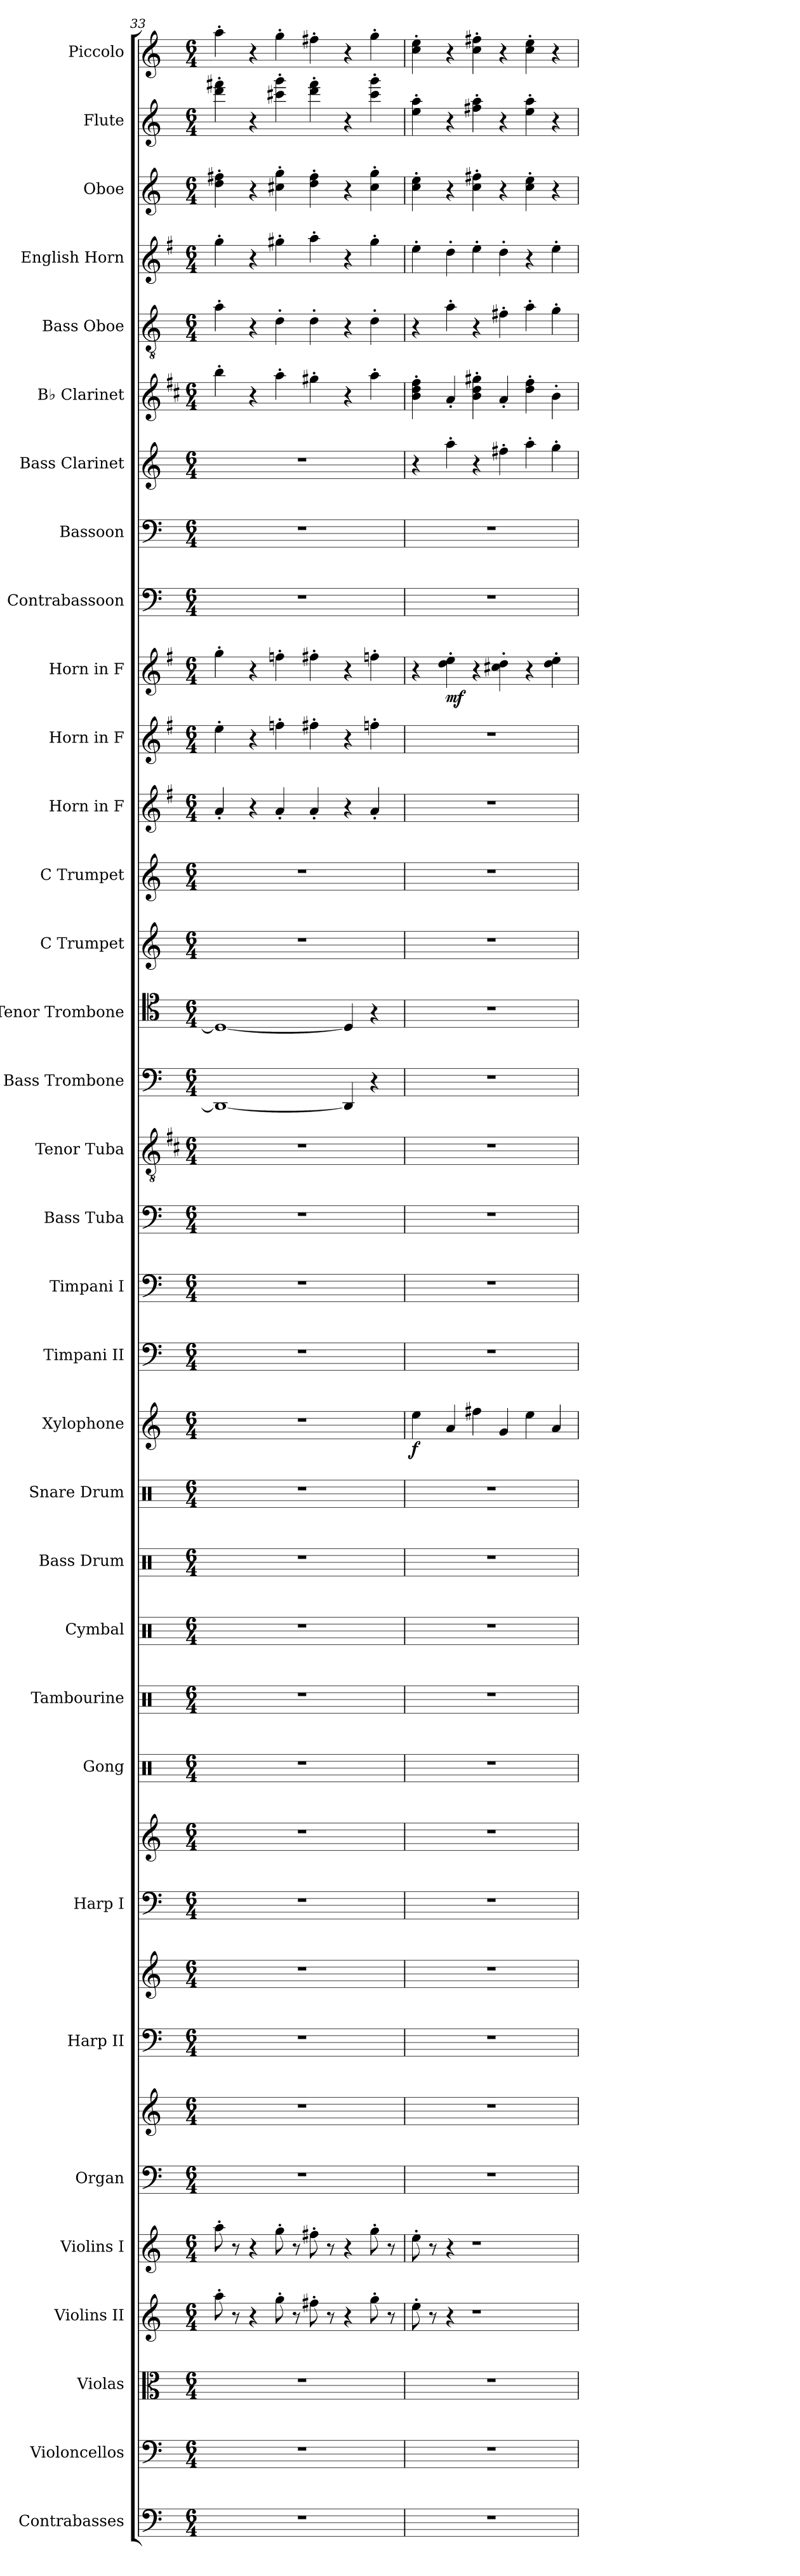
**kern	**kern	**kern	**kern	**kern	**kern	**kern	**kern	**kern	**kern	**kern	**kern	**kern	**kern	**kern	**kern	**kern	**dynam	**kern	**kern	**kern	**kern	**kern	**kern	**kern	**kern	**kern	**kern	**kern	**dynam	**kern	**kern	**kern	**kern	**kern	**kern	**kern	**kern	**kern
*part34	*part33	*part32	*part31	*part30	*part29	*part29	*part28	*part28	*part27	*part27	*part26	*part25	*part24	*part23	*part22	*part21	*part21	*part20	*part19	*part18	*part17	*part16	*part15	*part14	*part13	*part12	*part11	*part10	*part10	*part9	*part8	*part7	*part6	*part5	*part4	*part3	*part2	*part1
*staff37	*staff36	*staff35	*staff34	*staff33	*staff32	*staff31	*staff30	*staff29	*staff28	*staff27	*staff26	*staff25	*staff24	*staff23	*staff22	*staff21	*staff21	*staff20	*staff19	*staff18	*staff17	*staff16	*staff15	*staff14	*staff13	*staff12	*staff11	*staff10	*staff10	*staff9	*staff8	*staff7	*staff6	*staff5	*staff4	*staff3	*staff2	*staff1
*I"Contrabasses	*I"Violoncellos	*I"Violas	*I"Violins II	*I"Violins I	*I"Organ	*	*I"Harp II	*	*I"Harp I	*	*I"Gong	*I"Tambourine	*I"Cymbal	*I"Bass Drum	*I"Snare Drum	*I"Xylophone	*	*I"Timpani II	*I"Timpani I	*I"Bass Tuba	*I"Tenor Tuba	*I"Bass Trombone	*I"Tenor Trombone	*I"C Trumpet	*I"C Trumpet	*I"Horn in F	*I"Horn in F	*I"Horn in F	*	*I"Contrabassoon	*I"Bassoon	*I"Bass Clarinet	*I"B♭ Clarinet	*I"Bass Oboe	*I"English Horn	*I"Oboe	*I"Flute	*I"Piccolo
*I'Cbs.	*I'Vcs.	*I'Vlas.	*I'Vlns.	*I'Vlns.	*I'Org.	*	*I'Hrp.	*	*I'Hrp.	*	*	*I'Tamb.	*I'Cym.	*I'B. Dr.	*I'Sn. Dr.	*I'Xyl.	*	*I'Timp.	*I'Timp.	*I'Tba.	*	*I'B. Tbn.	*I'T. Tbn.	*I'C Tpt.	*I'C Tpt.	*	*	*	*	*I'Cbsn.	*I'Bsn.	*I'B. Cl.	*I'B♭ Cl.	*	*I'E. Hn.	*I'Ob.	*I'Fl.	*I'Picc.
*clefF4	*clefF4	*clefC3	*clefG2	*clefG2	*clefF4	*clefG2	*clefF4	*clefG2	*clefF4	*clefG2	*clefX	*clefX	*clefX	*clefX	*clefX	*clefG2	*	*clefF4	*clefF4	*clefF4	*clefGv2	*clefF4	*clefC4	*clefG2	*clefG2	*clefG2	*clefG2	*clefG2	*	*clefF4	*clefF4	*clefG2	*clefG2	*clefGv2	*clefG2	*clefG2	*clefG2	*clefG2
*ITrd7c12	*	*	*	*	*	*	*	*	*	*	*	*	*	*	*	*ITrd-7c-12	*	*	*	*	*ITrd1c2	*	*	*	*	*ITrd4c7	*ITrd4c7	*ITrd4c7	*	*ITrd7c12	*	*ITrd8c14	*ITrd1c2	*	*ITrd4c7	*	*	*ITrd-7c-12
*k[]	*k[]	*k[]	*k[]	*k[]	*k[]	*k[]	*k[]	*k[]	*k[]	*k[]	*k[]	*k[]	*k[]	*k[]	*k[]	*k[]	*	*k[]	*k[]	*k[]	*k[]	*k[]	*k[]	*k[]	*k[]	*k[]	*k[]	*k[]	*	*k[]	*k[]	*k[]	*k[]	*k[]	*k[]	*k[]	*k[]	*k[]
*M6/4	*M6/4	*M6/4	*M6/4	*M6/4	*M6/4	*M6/4	*M6/4	*M6/4	*M6/4	*M6/4	*M6/4	*M6/4	*M6/4	*M6/4	*M6/4	*M6/4	*	*M6/4	*M6/4	*M6/4	*M6/4	*M6/4	*M6/4	*M6/4	*M6/4	*M6/4	*M6/4	*M6/4	*	*M6/4	*M6/4	*M6/4	*M6/4	*M6/4	*M6/4	*M6/4	*M6/4	*M6/4
=33	=33	=33	=33	=33	=33	=33	=33	=33	=33	=33	=33	=33	=33	=33	=33	=33	=33	=33	=33	=33	=33	=33	=33	=33	=33	=33	=33	=33	=33	=33	=33	=33	=33	=33	=33	=33	=33	=33
1.r	1.r	1.r	8aa'\	8aa'\	1.r	1.r	1.r	1.r	1.r	1.r	1.r	1.r	1.r	1.r	1.r	1.r	.	1.r	1.r	1.r	1.r	1DD_	1D_	1.r	1.r	4d'/	4a'\	4cc'\	.	1.r	1.r	1.r	4aa'\	4a'\	4cc'\	4dd\' 4ff#X\'	4ddd\' 4fff#X\'	4aaa'\
.	.	.	8r	8r	.	.	.	.	.	.	.	.	.	.	.	.	.	.	.	.	.	.	.	.	.	.	.	.	.	.	.	.	.	.	.	.	.	.
.	.	.	4r	4r	.	.	.	.	.	.	.	.	.	.	.	.	.	.	.	.	.	.	.	.	.	4r	4r	4r	.	.	.	.	4r	4r	4r	4r	4r	4r
.	.	.	8gg'\	8gg'\	.	.	.	.	.	.	.	.	.	.	.	.	.	.	.	.	.	.	.	.	.	4d'/	4b-X'\	4b-X'\	.	.	.	.	4gg'\	4d'\	4cc#X'\	4cc#X\' 4gg\'	4ccc#X\' 4ggg\'	4ggg'\
.	.	.	8r	8r	.	.	.	.	.	.	.	.	.	.	.	.	.	.	.	.	.	.	.	.	.	.	.	.	.	.	.	.	.	.	.	.	.	.
.	.	.	8ff#X'\	8ff#X'\	.	.	.	.	.	.	.	.	.	.	.	.	.	.	.	.	.	.	.	.	.	4d'/	4bn'\	4bn'\	.	.	.	.	4ff#X'\	4d'\	4dd'\	4dd\' 4ff#\'	4ddd\' 4fff#\'	4fff#X'\
.	.	.	8r	8r	.	.	.	.	.	.	.	.	.	.	.	.	.	.	.	.	.	.	.	.	.	.	.	.	.	.	.	.	.	.	.	.	.	.
.	.	.	4r	4r	.	.	.	.	.	.	.	.	.	.	.	.	.	.	.	.	.	4DD/]	4D/]	.	.	4r	4r	4r	.	.	.	.	4r	4r	4r	4r	4r	4r
.	.	.	8gg'\	8gg'\	.	.	.	.	.	.	.	.	.	.	.	.	.	.	.	.	.	4r	4r	.	.	4d'/	4b-X'\	4b-X'\	.	.	.	.	4gg'\	4d'\	4cc#'\	4cc#\' 4gg\'	4ccc#\' 4ggg\'	4ggg'\
.	.	.	8r	8r	.	.	.	.	.	.	.	.	.	.	.	.	.	.	.	.	.	.	.	.	.	.	.	.	.	.	.	.	.	.	.	.	.	.
=34	=34	=34	=34	=34	=34	=34	=34	=34	=34	=34	=34	=34	=34	=34	=34	=34	=34	=34	=34	=34	=34	=34	=34	=34	=34	=34	=34	=34	=34	=34	=34	=34	=34	=34	=34	=34	=34	=34
!	!	!	!	!	!	!	!	!	!	!	!	!	!	!	!	!	!LO:DY:b	!	!	!	!	!	!	!	!	!	!	!	!	!	!	!	!	!	!	!	!	!
1.r	1.r	1.r	8ee'\	8ee'\	1.r	1.r	1.r	1.r	1.r	1.r	1.r	1.r	1.r	1.r	1.r	4eee\	f	1.r	1.r	1.r	1.r	1.r	1.r	1.r	1.r	1.r	1.r	4r	.	1.r	1.r	4r	4a\' 4cc\' 4ee\'	4r	4a'\	4cc\' 4ee\'	4ee\' 4aa\'	4ccc\' 4eee\'
.	.	.	8r	8r	.	.	.	.	.	.	.	.	.	.	.	.	.	.	.	.	.	.	.	.	.	.	.	.	.	.	.	.	.	.	.	.	.	.
!	!	!	!	!	!	!	!	!	!	!	!	!	!	!	!	!	!	!	!	!	!	!	!	!	!	!	!	!	!LO:DY:b	!	!	!	!	!	!	!	!	!
.	.	.	4r	4r	.	.	.	.	.	.	.	.	.	.	.	4aa/	.	.	.	.	.	.	.	.	.	.	.	4g\' 4a\'	mf	.	.	4a'\	4g'/	4a'\	4g'\	4r	4r	4r
.	.	.	1r	1r	.	.	.	.	.	.	.	.	.	.	.	4fff#X\	.	.	.	.	.	.	.	.	.	.	.	4r	.	.	.	4r	4a\' 4cc\' 4ff#X\'	4r	4a'\	4cc\' 4ff#X\'	4ff#X\' 4aa\'	4ccc\' 4fff#X\'
.	.	.	.	.	.	.	.	.	.	.	.	.	.	.	.	4gg/	.	.	.	.	.	.	.	.	.	.	.	4f#X\' 4g\'	.	.	.	4f#X'\	4g'/	4f#X'\	4g'\	4r	4r	4r
.	.	.	.	.	.	.	.	.	.	.	.	.	.	.	.	4eee\	.	.	.	.	.	.	.	.	.	.	.	4r	.	.	.	4a'\	4cc\' 4ee\'	4a'\	4r	4cc\' 4ee\'	4ee\' 4aa\'	4ccc\' 4eee\'
.	.	.	.	.	.	.	.	.	.	.	.	.	.	.	.	4aa/	.	.	.	.	.	.	.	.	.	.	.	4g\' 4a\'	.	.	.	4g'\	4a'\	4g'\	4a'\	4r	4r	4r
=	=	=	=	=	=	=	=	=	=	=	=	=	=	=	=	=	=	=	=	=	=	=	=	=	=	=	=	=	=	=	=	=	=	=	=	=	=	=
*-	*-	*-	*-	*-	*-	*-	*-	*-	*-	*-	*-	*-	*-	*-	*-	*-	*-	*-	*-	*-	*-	*-	*-	*-	*-	*-	*-	*-	*-	*-	*-	*-	*-	*-	*-	*-	*-	*-
